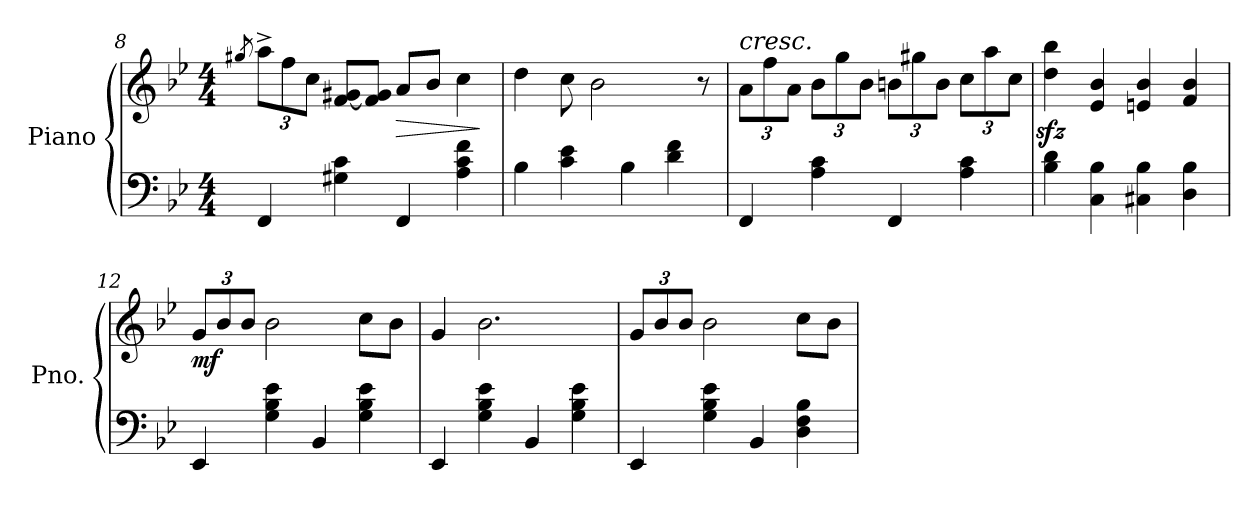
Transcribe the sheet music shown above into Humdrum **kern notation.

**kern	**kern	**dynam
*part1	*part1	*part1
*staff2	*staff1	*staff1/2
*I"Piano	*	*
*I'Pno.	*	*
*clefF4	*clefG2	*
*k[b-e-]	*k[b-e-]	*
*M4/4	*M4/4	*
=8	=8	=8
.	8qgg#X/	.
*	*Xbrackettup	*
4FF/	12aa^\L	.
.	12ff\	.
.	12cc\J	.
4G#X\ 4c\	[8f/ 8g#X/L	.
.	8f/] 8g#/J	.
!	!	!LO:HP:b
4FF/	8a/L	>
.	8b-/J	.
4A\ 4c\ 4f\	4cc\	.
.	.	]
=9	=9	=9
4B-\	4dd\	.
4c\ 4e-\	8cc\	.
.	2b-\	.
4B-\	.	.
4d\ 4f\	.	.
.	8r	.
!!LO:LB:g=z
=10	=10	=10
!	!LO:TX:a:i:t=cresc.	!
4FF/	12a\L	.
.	12ff\	.
.	12a\J	.
4A\ 4c\	12b-\L	.
.	12gg\	.
.	12b-\J	.
4FF/	12bn\L	.
.	12gg#X\	.
.	12b\J	.
4A\ 4c\	12cc\L	.
.	12aa\	.
.	12cc\J	.
=11	=11	=11
4B-\ 4d\	4dd\zz< 4bb-\zz<	.
4C\ 4B-\	4e-/ 4b-/	.
4C#X\ 4B-\	4en/ 4b-/	.
4D\ 4B-\	4f/ 4b-/	.
=12	=12	=12
!	!	!LO:DY:b
4EE-/	12g/L	mf
.	12b-/	.
.	12b-/J	.
4G\ 4B-\ 4e-\	2b-\	.
4BB-/	.	.
4G\ 4B-\ 4e-\	8cc\L	.
.	8b-\J	.
=13	=13	=13
4EE-/	4g/	.
4G\ 4B-\ 4e-\	2.b-\	.
4BB-/	.	.
4G\ 4B-\ 4e-\	.	.
=14	=14	=14
4EE-/	12g/L	.
.	12b-/	.
.	12b-/J	.
4G\ 4B-\ 4e-\	2b-\	.
4BB-/	.	.
4D\ 4F\ 4B-\	8cc\L	.
.	8b-\J	.
=	=	=
*-	*-	*-
